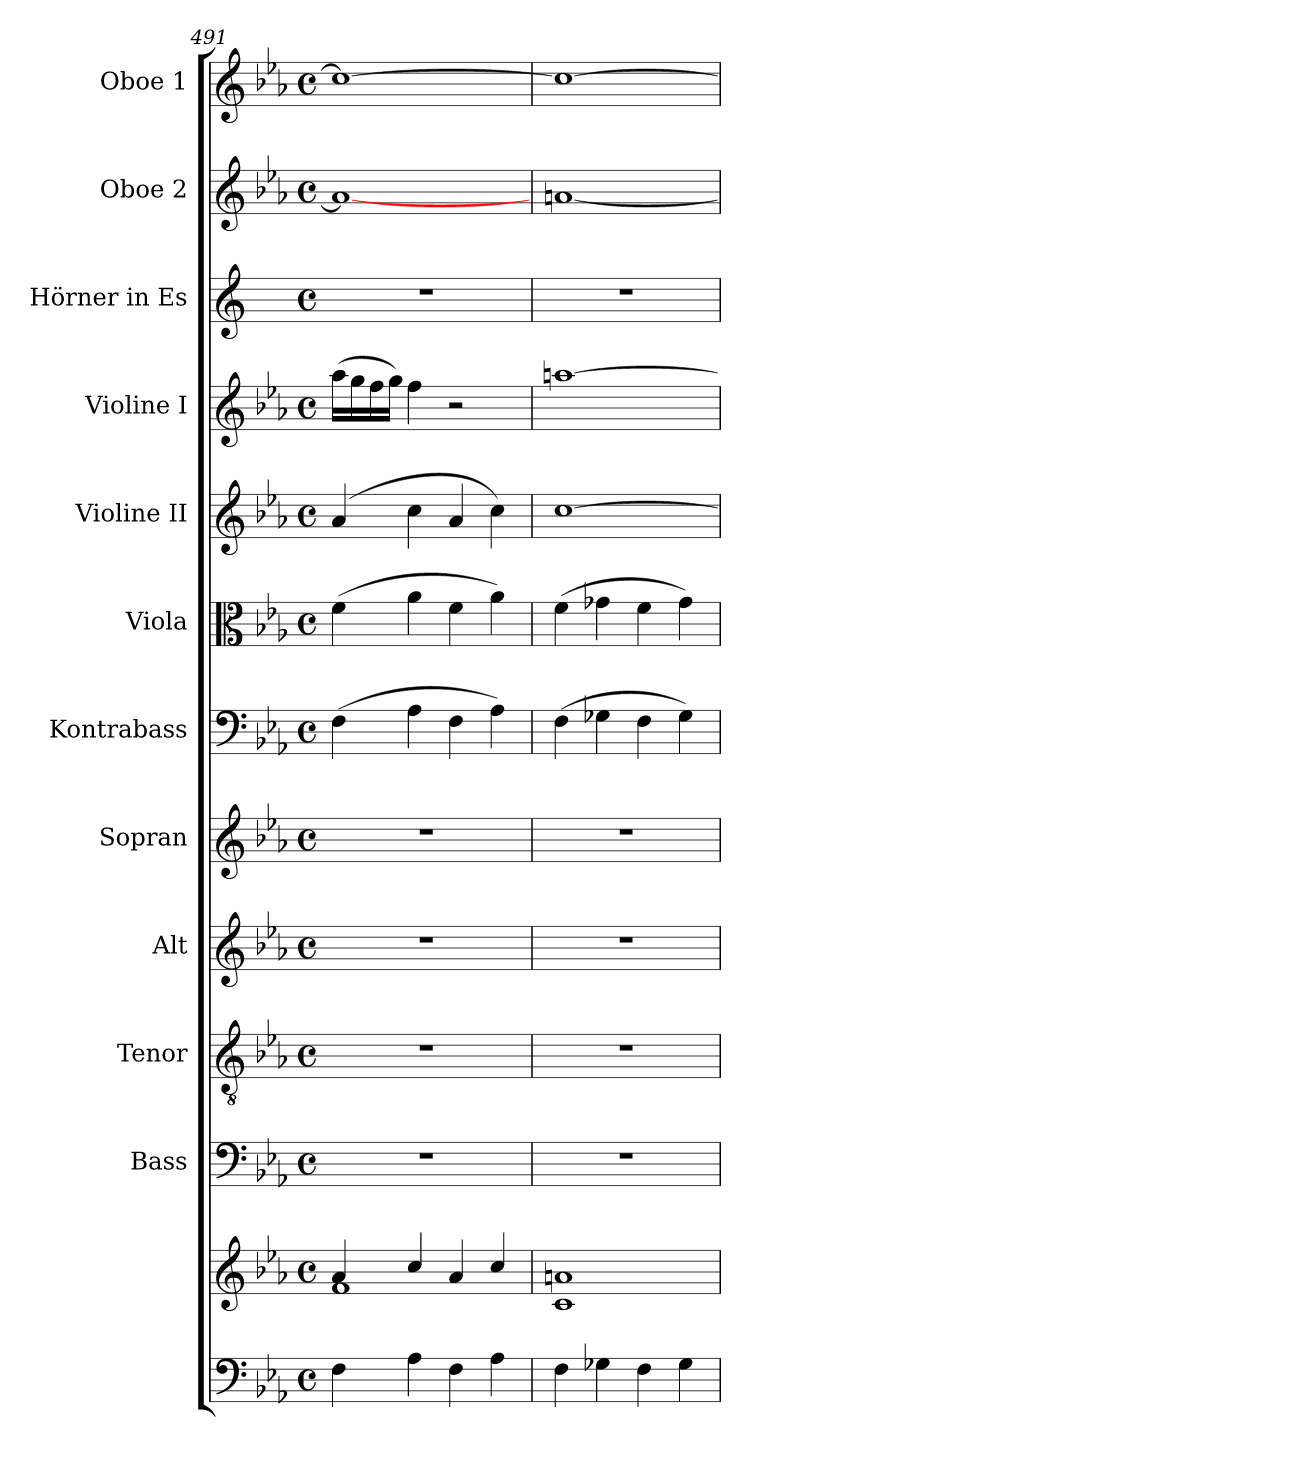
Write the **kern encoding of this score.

**kern	**kern	**kern	**kern	**kern	**kern	**kern	**kern	**kern	**kern	**kern	**kern	**kern
*part12	*part12	*part11	*part10	*part9	*part8	*part7	*part6	*part5	*part4	*part3	*part2	*part1
*staff13	*staff12	*staff11	*staff10	*staff9	*staff8	*staff7	*staff6	*staff5	*staff4	*staff3	*staff2	*staff1
*	*	*I"Bass	*I"Tenor	*I"Alt	*I"Sopran	*I"Kontrabass	*I"Viola	*I"Violine II	*I"Violine I	*I"Hörner in Es	*I"Oboe 2	*I"Oboe 1
*	*	*I'B.	*I'T.	*I'A.	*I'S.	*I'Kb.	*I'Vla.	*I'Vl. II	*I'Vl. I	*	*I'Ob. 2	*I'Ob. 1
*clefF4	*clefG2	*clefF4	*clefGv2	*clefG2	*clefG2	*clefF4	*clefC3	*clefG2	*clefG2	*clefG2	*clefG2	*clefG2
*	*	*	*	*	*	*ITrd7c12	*	*	*	*ITrd5c9	*	*
*k[b-e-a-]	*k[b-e-a-]	*k[b-e-a-]	*k[b-e-a-]	*k[b-e-a-]	*k[b-e-a-]	*k[b-e-a-]	*k[b-e-a-]	*k[b-e-a-]	*k[b-e-a-]	*k[b-e-a-]	*k[b-e-a-]	*k[b-e-a-]
*E-:	*E-:	*E-:	*E-:	*E-:	*E-:	*E-:	*E-:	*E-:	*E-:	*E-:	*E-:	*E-:
*M4/4	*M4/4	*M4/4	*M4/4	*M4/4	*M4/4	*M4/4	*M4/4	*M4/4	*M4/4	*M4/4	*M4/4	*M4/4
*met(c)	*met(c)	*met(c)	*met(c)	*met(c)	*met(c)	*met(c)	*met(c)	*met(c)	*met(c)	*met(c)	*met(c)	*met(c)
=491	=491	=491	=491	=491	=491	=491	=491	=491	=491	=491	=491	=491
*	*^	*	*	*	*	*	*	*	*	*	*	*
4F\	4a-/	1f	1r	1r	1r	1r	(>4FF\	(>4f\	(4a-/	(>16aa-\LL	1r	1a-_	1cc_
.	.	.	.	.	.	.	.	.	.	16gg\	.	.	.
.	.	.	.	.	.	.	.	.	.	16ff\	.	.	.
.	.	.	.	.	.	.	.	.	.	16gg\JJ)	.	.	.
4A-\	4cc/	.	.	.	.	.	4AA-\	4a-\	4cc\	4ff\	.	.	.
4F\	4a-/	.	.	.	.	.	4FF\	4f\	4a-/	2r	.	.	.
4A-\	4cc/	.	.	.	.	.	4AA-\)	4a-\)	4cc\)	.	.	.	.
*	*v	*v	*	*	*	*	*	*	*	*	*	*	*
=492	=492	=492	=492	=492	=492	=492	=492	=492	=492	=492	=492	=492
4F\	1c 1an	1r	1r	1r	1r	(>4FF\	(>4f\	[1cc	[1aan	1r	[1an	1cc_
4G-X\	.	.	.	.	.	4GG-X\	4g-X\	.	.	.	.	.
4F\	.	.	.	.	.	4FF\	4f\	.	.	.	.	.
4G-\	.	.	.	.	.	4GG-\)	4g-\)	.	.	.	.	.
=	=	=	=	=	=	=	=	=	=	=	=	=
*-	*-	*-	*-	*-	*-	*-	*-	*-	*-	*-	*-	*-
